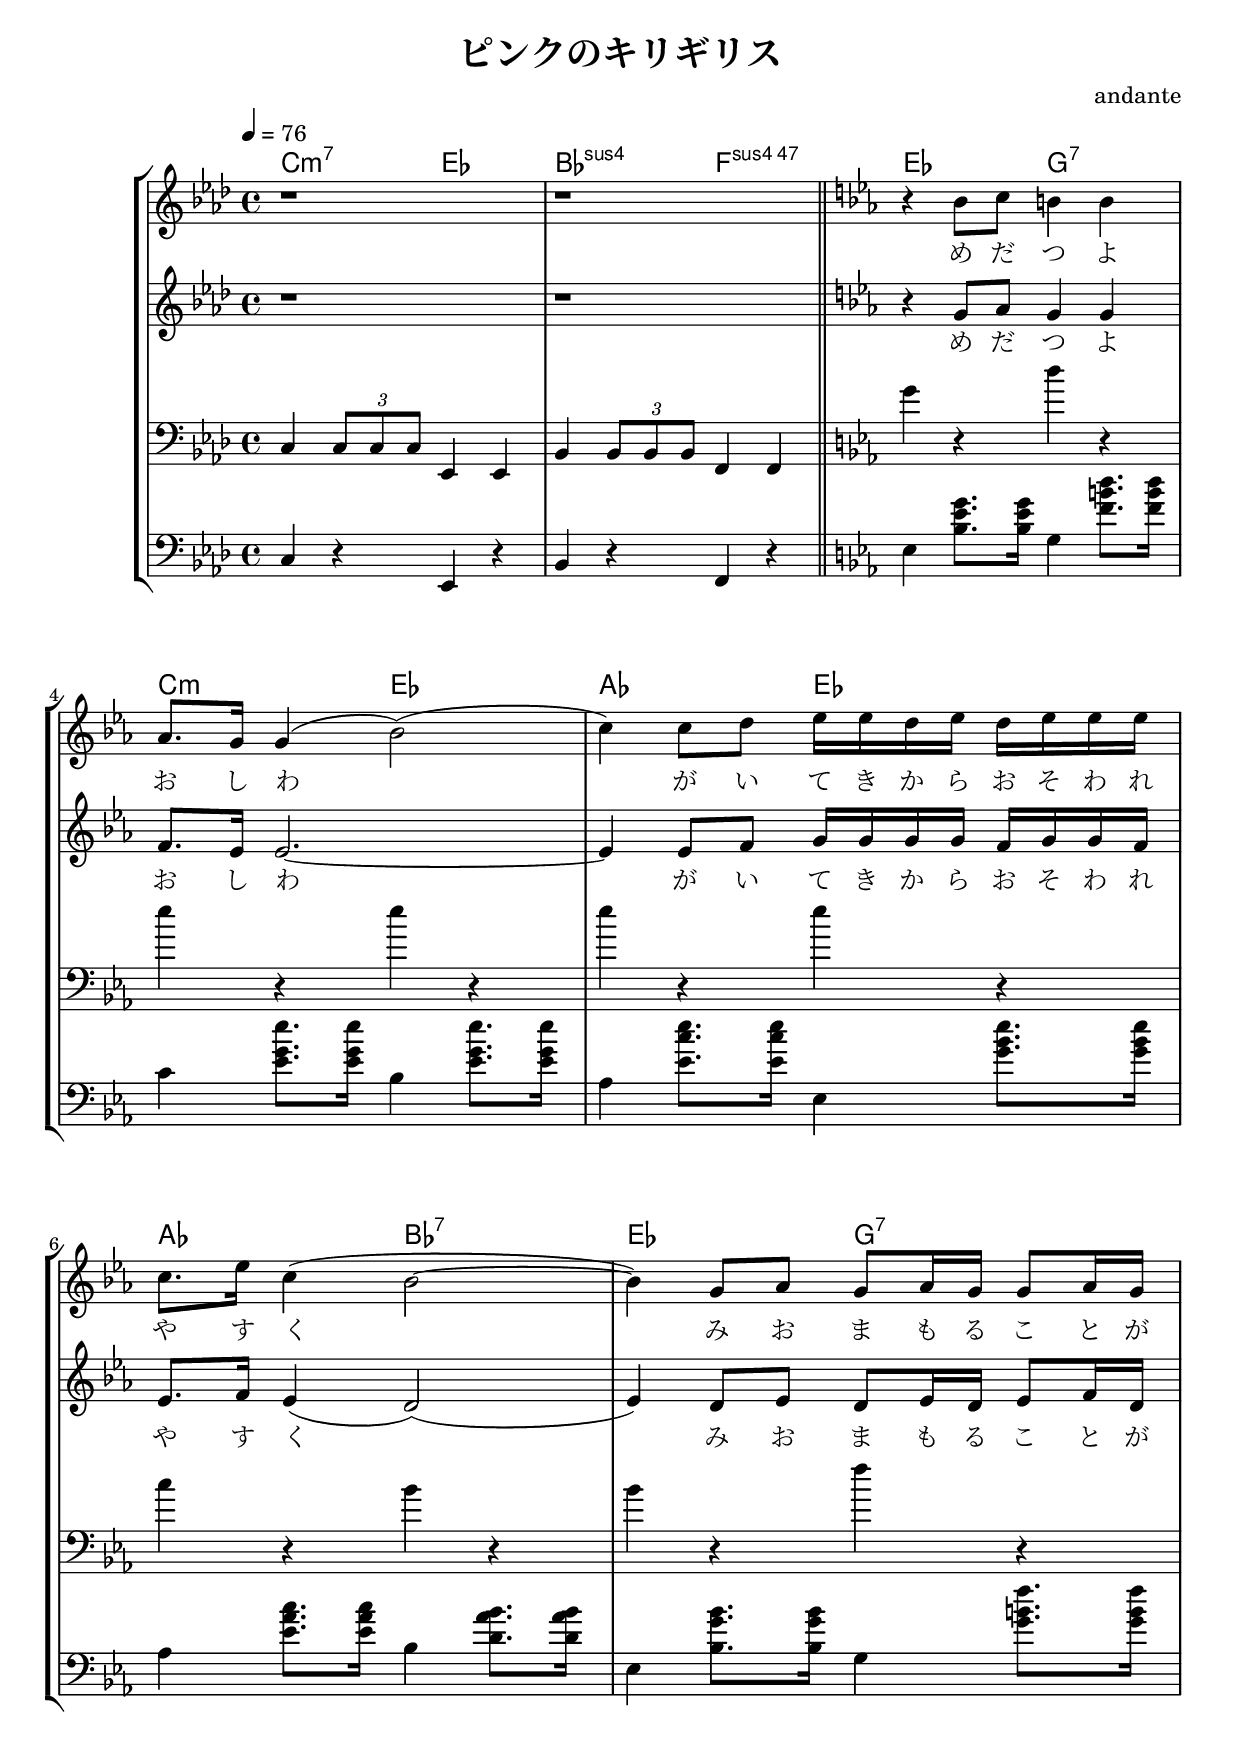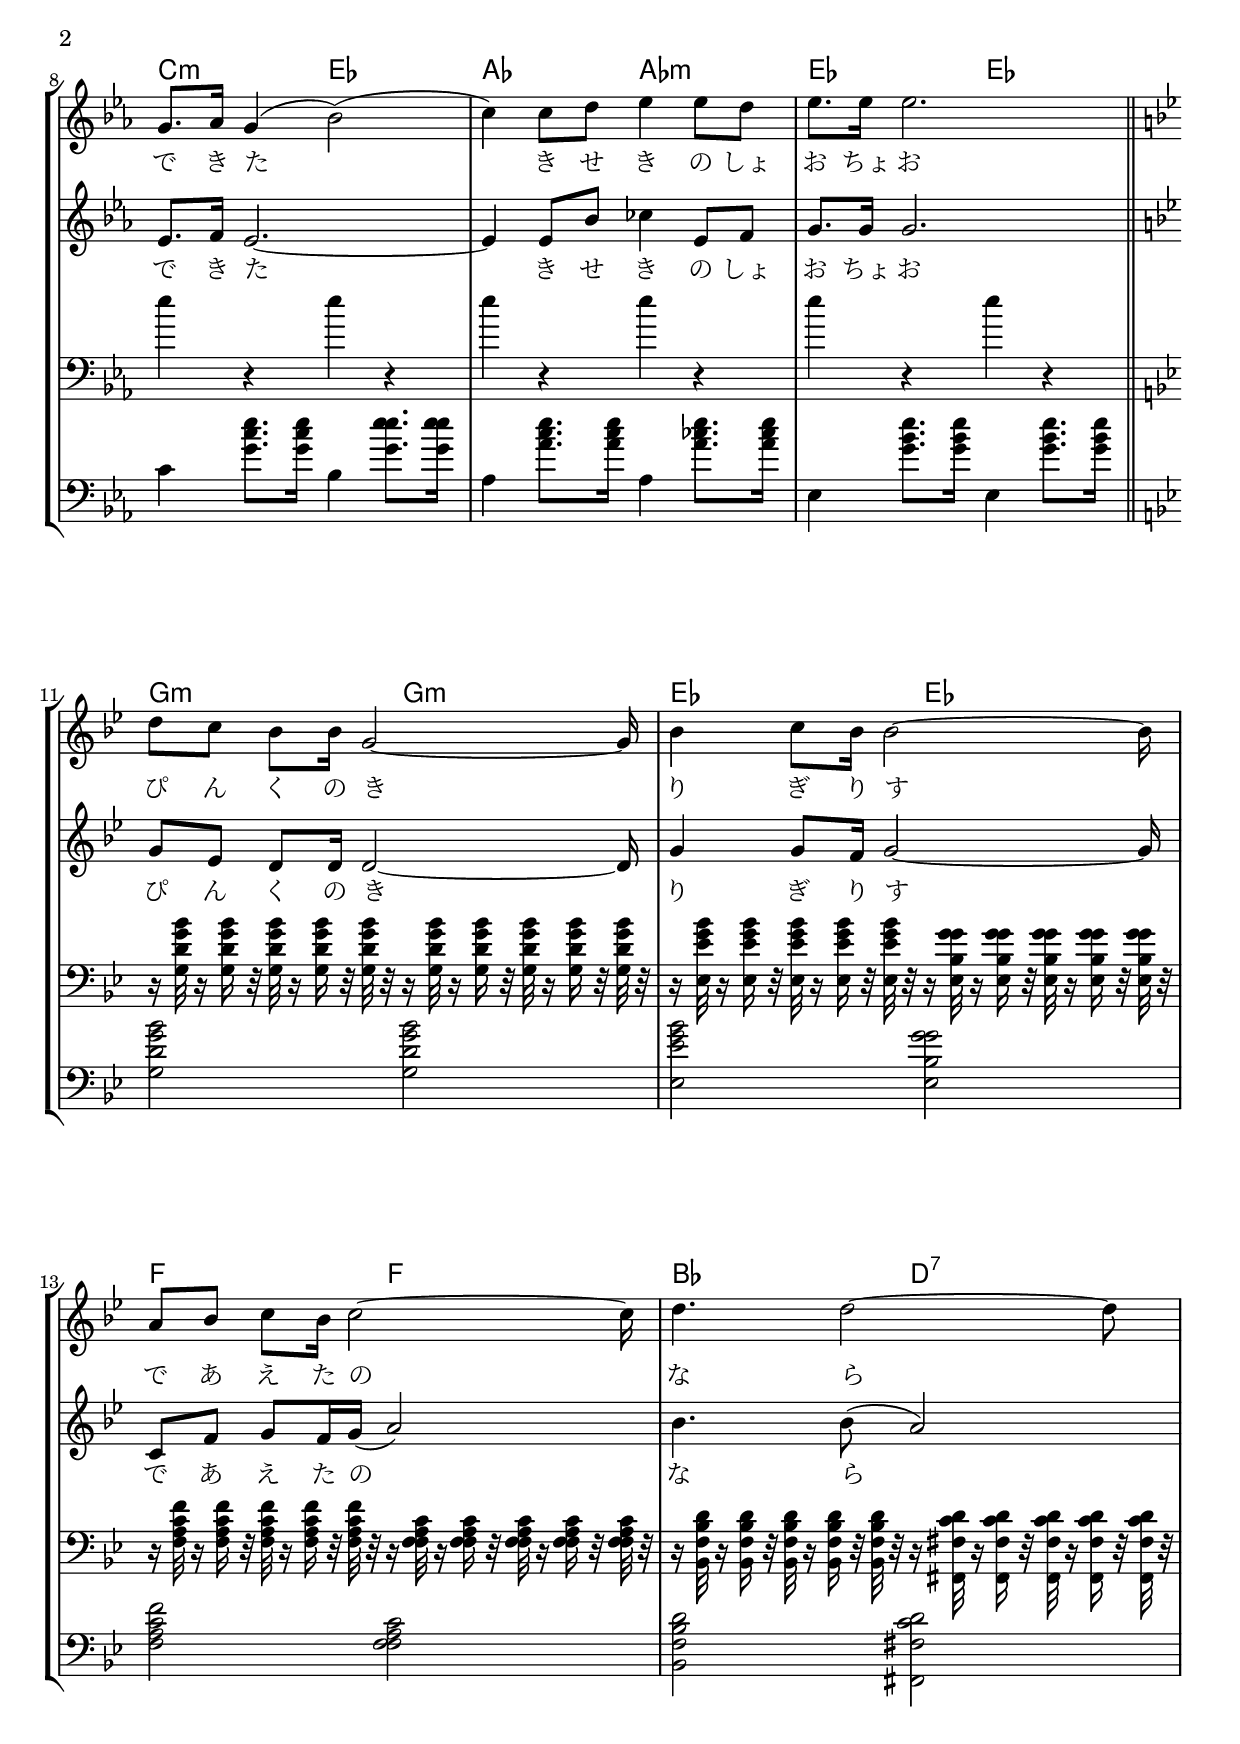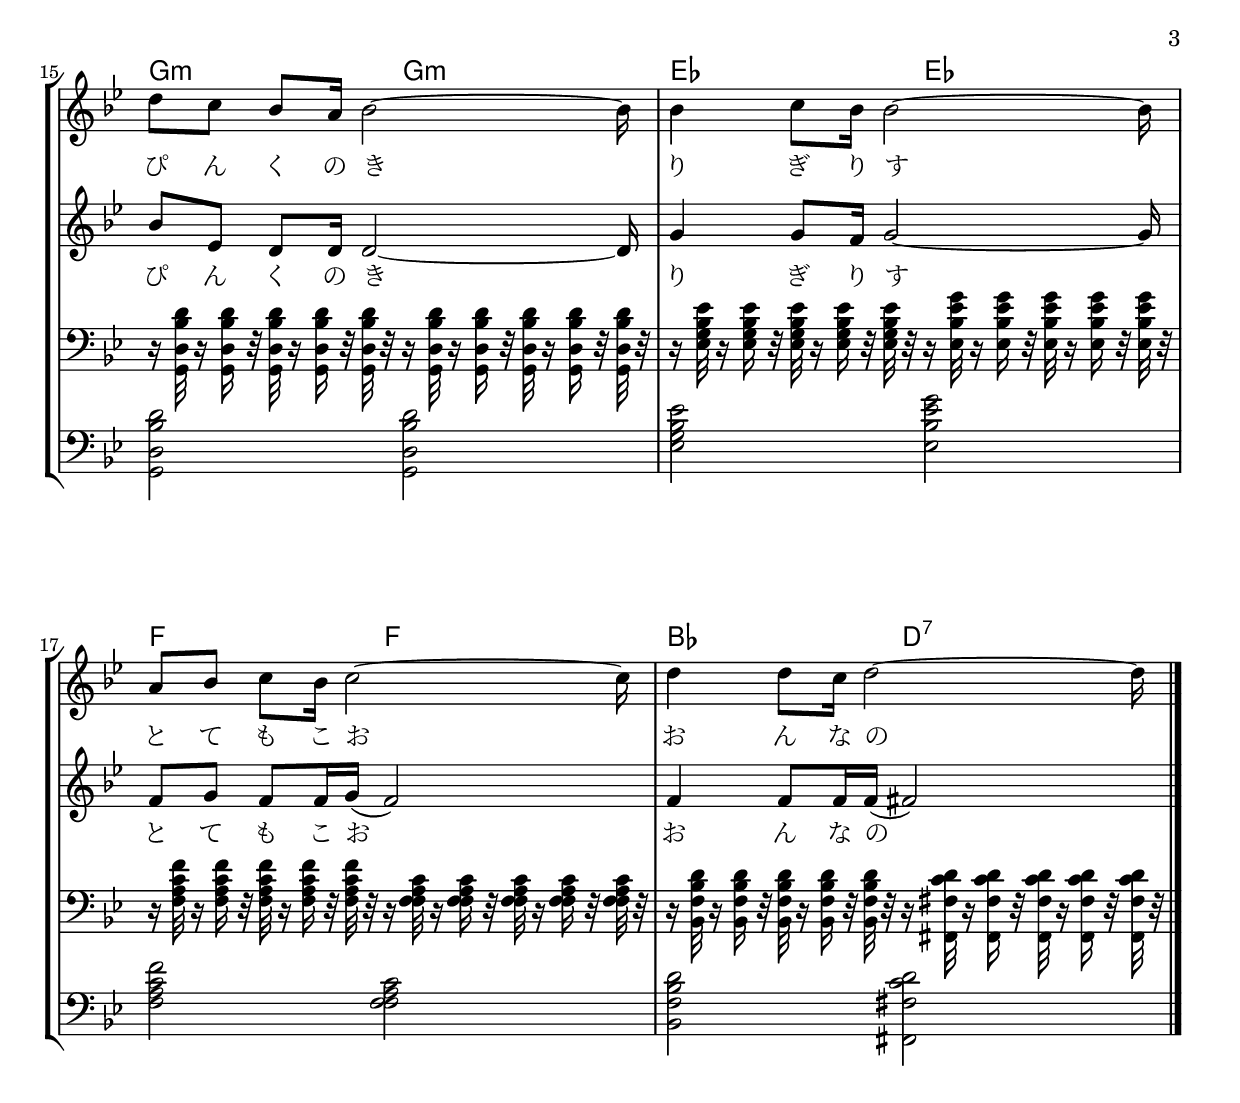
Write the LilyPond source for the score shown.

\version "2.12.1"

\header {
	title = \markup {ピンクのキリギリス}
	composer = \markup \center-column {andante}
}

harmony = \chordmode {
	c2:min7 es bes:sus4 f:sus47 

	es g:7 c:m es as es as bes:7 es g:7 c:m es as as:m es es 

	g:m g:m es es f f bes d:7 g:m g:m es es f f bes d:7 
}

melody = {
	\key as \major
	\tempo 4 = 76
	r1 | r1   
	\set Staff.midiInstrument = #"fss0.31"
		\key es \major
r4 bes'8  c''8  b'4  b'4 
	as'8.  g'16  g'4  (bes'2) 
	(c''4)  c''8  d''8  es''16  es''16  d''16  es''16  d''16  es''16  es''16  es''16 
	c''8.  es''16  c''4  (bes'2~ 
	bes'4)  g'8  as'8  g'8  as'16  g'16  g'8  as'16  g'16 
	g'8.  as'16  g'4  (bes'2) 
	(c''4)  c''8  d''8  es''4  es''8  d''8 
	es''8.  es''16  es''2.
	\set Staff.midiInstrument = #"fss0.31"
		\key bes \major
d''8  c''8  bes'8  bes'16  g'2~g'16 
	bes'4  c''8  bes'16  bes'2~bes'16 
	a'8  bes'8  c''8  bes'16  c''2~c''16 
	d''4.  d''2~d''8 
	d''8  c''8  bes'8  a'16  bes'2~bes'16 
	bes'4  c''8  bes'16  bes'2~bes'16 
	a'8  bes'8  c''8  bes'16  c''2~c''16 
	d''4  d''8  c''16  d''2~d''16
	\bar "|."
}

words = \lyricmode {
	
	め  だ  つ  よ  お  し  わ  が  い  て  き  か  ら  お  そ  わ  れ  や  す  く  み  お  ま  も  る  こ  と  が  で  き  た  き  せ  き  の  しょ  お  ちょ  お  
	ぴ  ん  く  の  き  り  ぎ  り  す  で  あ  え  た  の  な  ら  ぴ  ん  く  の  き  り  ぎ  り  す  と  て  も  こ  お  お  ん  な  の  
}

secondmelody = {
	\key as \major
	\tempo 4 = 76
	r1 | r1   
	\set Staff.midiInstrument = #"fss0.23"
		\key es \major
r4 g'8  as'8  g'4  g'4 
	f'8.  es'16  es'2.~ 
	es'4  es'8  f'8  g'16  g'16  g'16  g'16  f'16  g'16  g'16  f'16 
	es'8.  f'16  es'4  (d'2) 
	(es'4)  d'8  es'8  d'8  es'16  d'16  es'8  f'16  d'16 
	es'8.  f'16  es'2.~ 
	es'4  es'8  bes'8  ces''4  es'8  f'8 
	g'8.  g'16  g'2.
	\set Staff.midiInstrument = #"fss0.23"
		\key bes \major
g'8  es'8  d'8  d'16  d'2~d'16 
	g'4  g'8  f'16  g'2~g'16 
	c'8  f'8  g'8  f'16  g'16  (a'2) 
	bes'4.  bes'8  (a'2) 
	bes'8  es'8  d'8  d'16  d'2~d'16 
	g'4  g'8  f'16  g'2~g'16 
	f'8  g'8  f'8  f'16  g'16  (f'2) 
	f'4  f'8  f'16  f'16  (fis'2)
	\bar "|."
}

secondwords = \lyricmode {
	
	め  だ  つ  よ  お  し  わ  が  い  て  き  か  ら  お  そ  わ  れ  や  す  く  み  お  ま  も  る  こ  と  が  で  き  た  き  せ  き  の  しょ  お  ちょ  お  
	ぴ  ん  く  の  き  り  ぎ  り  す  で  あ  え  た  の  な  ら  ぴ  ん  く  の  き  り  ぎ  り  す  と  て  も  こ  お  お  ん  な  の  
}

tempochange = {
	\tempo 4 = 76
	r1 | r1 \bar "||"
	\tempo 4 = 76
	r1 | r1 | r1 | r1 | r1 | r1 | r1 | r1 \bar "||"
	\tempo 4 = 76
	r1 | r1 | r1 | r1 | r1 | r1 | r1 | r1 \bar "|."
}

mainacc = {
	\clef bass
	\set Staff.midiInstrument = #"Church organ"
	\key as \major
	\tempo 4 = 76
	c4 \tuplet 3/2 { c8 c8 c8 }
	es,4 es,4
	bes,4 \tuplet 3/2 { bes,8 bes,8 bes,8 }
	f,4 f,4
	\bar "||"

	\set Staff.midiInstrument = #"Church organ"
	\key es \major
	g'4 r4
	d''4 r4
	es''4 r4
	es''4 r4
	es''4 r4
	es''4 r4
	c''4 r4
	bes'4 r4
	bes'4 r4
	f''4 r4
	es''4 r4
	es''4 r4
	es''4 r4
	es''4 r4
	es''4 r4
	es''4 r4
	\bar "||"

	\set Staff.midiInstrument = #"Sitar"
	\key bes \major
	r16 <g d' g' bes'>32 r16 <g d' g' bes'>16 r32      <g d' g' bes'>32 r16      <g d' g' bes'>16 r32 <g d' g' bes'>32 r32
	r16 <g d' g' bes'>32 r16 <g d' g' bes'>16 r32      <g d' g' bes'>32 r16      <g d' g' bes'>16 r32 <g d' g' bes'>32 r32
	r16 <es es' g' bes'>32 r16 <es es' g' bes'>16 r32      <es es' g' bes'>32 r16      <es es' g' bes'>16 r32 <es es' g' bes'>32 r32
	r16 <es bes g' g'>32 r16 <es bes g' g'>16 r32      <es bes g' g'>32 r16      <es bes g' g'>16 r32 <es bes g' g'>32 r32
	r16 <f a c' f'>32 r16 <f a c' f'>16 r32      <f a c' f'>32 r16      <f a c' f'>16 r32 <f a c' f'>32 r32
	r16 <f f a c'>32 r16 <f f a c'>16 r32      <f f a c'>32 r16      <f f a c'>16 r32 <f f a c'>32 r32
	r16 <bes, f bes d'>32 r16 <bes, f bes d'>16 r32      <bes, f bes d'>32 r16      <bes, f bes d'>16 r32 <bes, f bes d'>32 r32
	r16 <fis, fis c' d'>32 r16 <fis, fis c' d'>16 r32      <fis, fis c' d'>32 r16      <fis, fis c' d'>16 r32 <fis, fis c' d'>32 r32
	r16 <g, d bes d'>32 r16 <g, d bes d'>16 r32      <g, d bes d'>32 r16      <g, d bes d'>16 r32 <g, d bes d'>32 r32
	r16 <g, d bes d'>32 r16 <g, d bes d'>16 r32      <g, d bes d'>32 r16      <g, d bes d'>16 r32 <g, d bes d'>32 r32
	r16 <es g bes es'>32 r16 <es g bes es'>16 r32      <es g bes es'>32 r16      <es g bes es'>16 r32 <es g bes es'>32 r32
	r16 <es bes es' g'>32 r16 <es bes es' g'>16 r32      <es bes es' g'>32 r16      <es bes es' g'>16 r32 <es bes es' g'>32 r32
	r16 <f a c' f'>32 r16 <f a c' f'>16 r32      <f a c' f'>32 r16      <f a c' f'>16 r32 <f a c' f'>32 r32
	r16 <f f a c'>32 r16 <f f a c'>16 r32      <f f a c'>32 r16      <f f a c'>16 r32 <f f a c'>32 r32
	r16 <bes, f bes d'>32 r16 <bes, f bes d'>16 r32      <bes, f bes d'>32 r16      <bes, f bes d'>16 r32 <bes, f bes d'>32 r32
	r16 <fis, fis c' d'>32 r16 <fis, fis c' d'>16 r32      <fis, fis c' d'>32 r16      <fis, fis c' d'>16 r32 <fis, fis c' d'>32 r32
	\bar "|."
}

subacc = {
	\clef bass
	\set Staff.midiInstrument = #"Tremolo Strings"
	\key as \major
	\tempo 4 = 76
	c4 r4
	es,4 r4
	bes,4 r4
	f,4 r4
	\bar "||"

	\set Staff.midiInstrument = #"Tremolo Strings"
	\key es \major
	es4 <bes es' g'>8. <bes es' g'>16
	g4 <f' b' d''>8. <f' b' d''>16
	c'4 <es' g' es''>8. <es' g' es''>16
	bes4 <es' g' es''>8. <es' g' es''>16
	as4 <es' c'' es''>8. <es' c'' es''>16
	es4 <g' bes' es''>8. <g' bes' es''>16
	as4 <es' as' c''>8. <es' as' c''>16
	bes4 <d' as' bes'>8. <d' as' bes'>16
	es4 <bes g' bes'>8. <bes g' bes'>16
	g4 <g' b' f''>8. <g' b' f''>16
	c'4 <g' c'' es''>8. <g' c'' es''>16
	bes4 <g' es'' es''>8. <g' es'' es''>16
	as4 <as' c'' es''>8. <as' c'' es''>16
	as4 <as' ces'' es''>8. <as' ces'' es''>16
	es4 <g' bes' es''>8. <g' bes' es''>16
	es4 <g' bes' es''>8. <g' bes' es''>16
	\bar "||"

	\set Staff.midiInstrument = #"Bassoon"
	\key bes \major
	<g d' g' bes'>2
	<g d' g' bes'>2
	<es es' g' bes'>2
	<es bes g' g'>2
	<f a c' f'>2
	<f f a c'>2
	<bes, f bes d'>2
	<fis, fis c' d'>2
	<g, d bes d'>2
	<g, d bes d'>2
	<es g bes es'>2
	<es bes es' g'>2
	<f a c' f'>2
	<f f a c'>2
	<bes, f bes d'>2
	<fis, fis c' d'>2
	\bar "|."
}

percA = {
	\drummode {
	r1 |r1 \bar "||"
	r1  |r2. hho4  |r1  |r2. hho4  |r1  |r2. hho4  |r1  |r2. hho4  \bar "||"
	hh4 hh8 hh2 r8  |\times 16/32{ hh2 hh8. hh8. hh4. hh2. } |hh4 hh8 hh2 r8  |hh4 hh8 hh4 hh4.  |hh4 hh8 hh2 r8  |\times 16/32{ hh2 hh8. hh8. hh4. hh2. } |hh4 hh8 hh2 r8  |\times 16/32{ hh2 hh8. hh1 r4 r16 } \bar "|."
	}
}

percB = {
	\drummode {
	r1 |r1 \bar "||"
	r16 hhp16 hhp8 hhp16 hhp8 hhp2 r16  |r16 hhp16 hhp8 hhp16 hhp8 hhp2 r16  |r16 hhp16 hhp8 hhp16 hhp8 hhp2 r16  |r16 hhp16 hhp8 hhp16 hhp8 hhp2 r16  |r16 hhp16 hhp8 hhp16 hhp8 hhp2 r16  |r16 hhp16 hhp8 hhp16 hhp8 hhp2 r16  |r16 hhp16 hhp8 hhp16 hhp8 hhp2 r16  |r16 hhp16 hhp8 hhp16 hhp8 hhp2 hhp16  \bar "||"
	r16 hhp8 hhp8 hhp2 r8.  |\times 16/32{ r8 hhp4 hhp4 hhp8 hhp2 r8 hhp2 r8 } |r16 hhp8 hhp8 hhp2 r8.  |r16 hhp8 hhp8 hhp8. hhp2  |r16 hhp8 hhp8 hhp2 r8.  |\times 16/32{ r8 hhp4 hhp4 hhp8 hhp2 r8 hhp2 r8 } |r16 hhp8 hhp8 hhp2 r8.  |\times 16/32{ r8 hhp4 hhp4 hhp8 hhp1 r4 } \bar "|."
	}
}

percC = {
	\drummode {
	r1 |r1 \bar "||"
	hh8. hh8. hh2 r8  |hh8. hh8. hh2 hh8  |hh8. hh8. hh2 r8  |hh8. hh8. hh2 hh8  |hh8. hh8. hh2 r8  |hh8. hh8. hh2 hh8  |hh8. hh8. hh2 r8  |hh8. hh8. hh4 hh4 hh8  \bar "||"
	r1  |\times 16/32{ r1 r2 hho2 } |r1  |\times 16/32{ r1 r2 hho2 } |r1  |\times 16/32{ r1 r2 hho2 } |r1  |\times 16/32{ r1 r2 hho2 } \bar "|."
	}
}

percD = {
	\drummode {
	r1 |r1 \bar "||"
	r2 ss2  |r2 ss2  |r2 ss2  |r2 ss2  |r2 ss2  |r2 ss2  |r2 ss2  |r2 ss2  \bar "||"
	bd8. bd8. bd2 bd8  |\times 16/32{ bd4. bd4. bd2 bd2 bd4 } |bd8. bd8. bd2 bd8  |bd8. bd8. bd2 r8  |bd8. bd8. bd2 bd8  |\times 16/32{ bd4. bd4. bd2 bd2 bd4 } |bd8. bd8. bd2 bd8  |\times 16/32{ bd4. bd4. bd8 bd2 r8 bd2 } \bar "|."
	}
}

percE = {
	\drummode {
	r1 |r1 \bar "||"
	bd2 r8 bd4 bd8  |bd4. bd4 bd4 bd8  |bd2 r8 bd4 bd8  |bd4. bd4 bd4 bd8  |bd2 r8 bd4 bd8  |bd4. bd4 bd4 bd8  |bd2 r8 bd4 bd8  |bd4. bd4 bd4.  \bar "||"
	r2 ss2  |\times 16/32{ r1 ss1 } |r2 ss2  |\times 16/32{ r1 ss1 } |r2 ss2  |\times 16/32{ r1 ss1 } |r2 ss2  |\times 16/32{ r1 ss1 } \bar "|."
	}
}

percF = {
	\drummode {
	r1 | r1 \bar "||"
	r1 | r1 | r1 | r1 | r1 | r1 | r1 | r1 \bar "||"
	r1 |r1 |r1 |r2 r8. sn16 sn4  |r1 |r1 |r1 |\times 16/32{ r1 sn4 sn8 sn2 r8 } \bar "|."
	}
}

percG = {
	\drummode {
	r1 | r1 \bar "||"
	r1 | r1 | r1 | r1 | r1 | r1 | r1 | r1 \bar "||"
	r1 |r1 |r1 |r2. r8 tomml8  |r1 |r1 |r1 |r2. r8 tomml8  \bar "|."
	}
}

percH = {
	\drummode {
	r1 | r1 \bar "||"
	r1 | r1 | r1 | r1 | r1 | r1 | r1 | r1 \bar "||"
	r1 |r1 |r1 |r1 |r1 |r1 |r1 |\times 16/32{ r1 r2 r8 tommh4. } \bar "|."
	}
}

percI = {
	\drummode {
	r1 | r1 \bar "||"
	r1 | r1 | r1 | r1 | r1 | r1 | r1 | r1 \bar "||"
	r1 |r1 |r1 |r1 |r1 |r1 |r1 |\times 16/32{ r1 r2. tomfh4 } \bar "|."
	}
}

\score {
	<<
		\new StaffGroup <<
			\new ChordNames {\harmony}
			\new Voice = "melody" {\melody}
			\new Lyrics \lyricsto "melody" \words
			\new Voice = "secondmelody" {\secondmelody}
			\new Lyrics \lyricsto "secondmelody" \secondwords
			\new Staff = "mainacc" {\mainacc}
			\new Staff = "subacc" {\subacc}
		>>
	>>
	\layout { }
}
